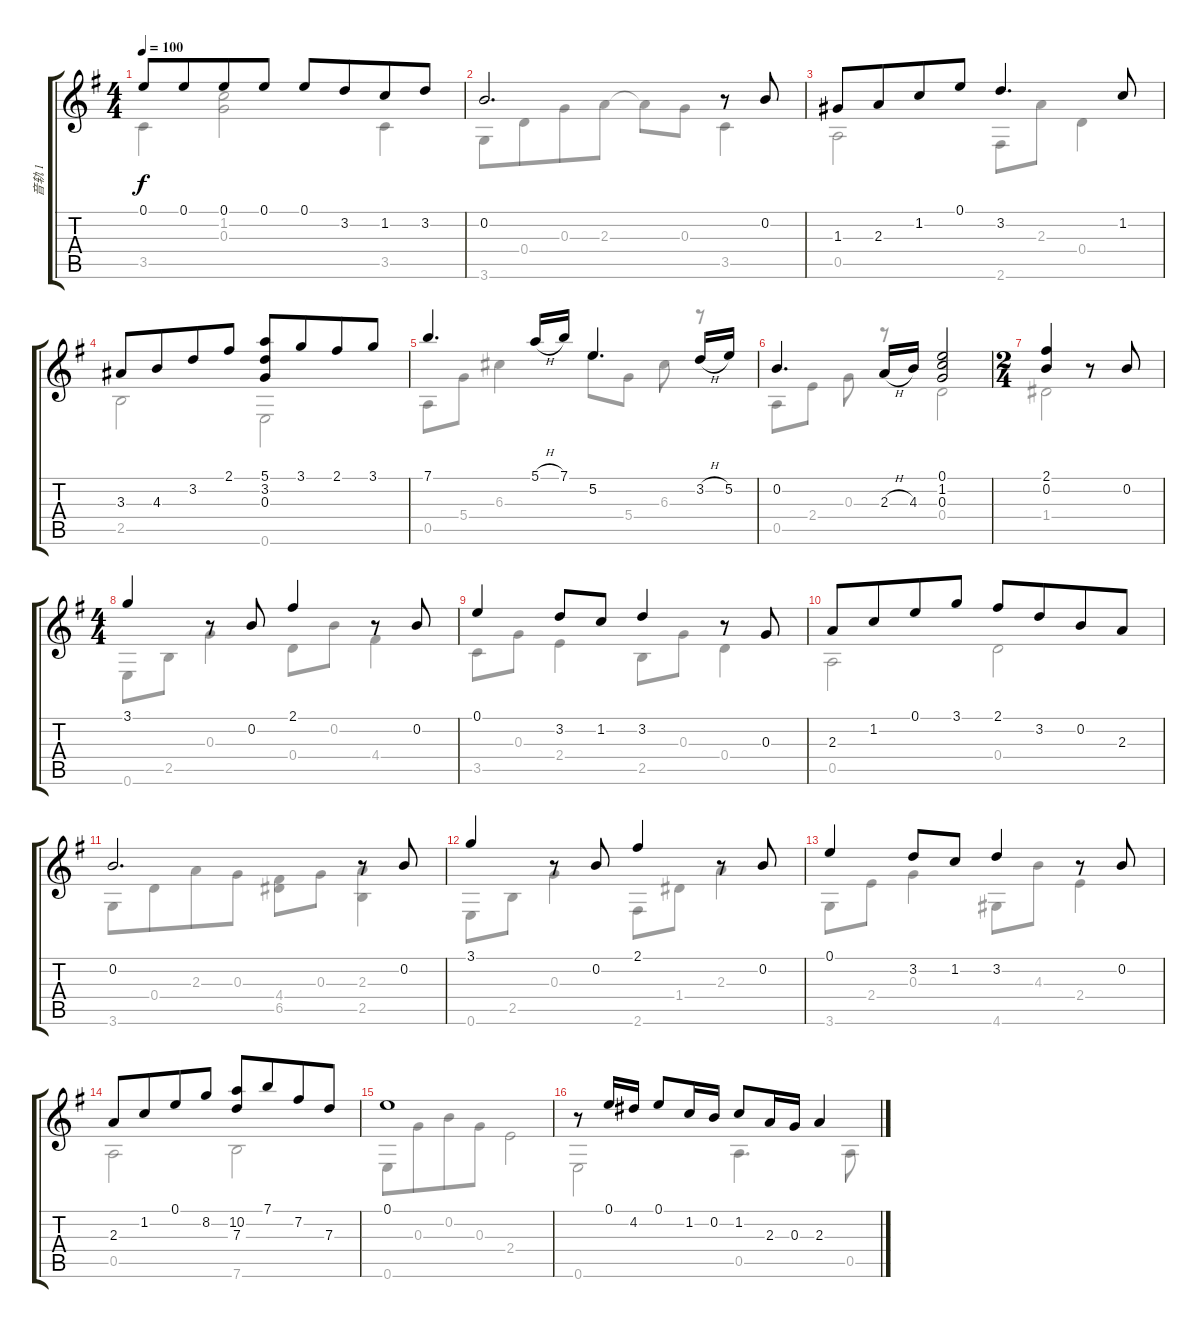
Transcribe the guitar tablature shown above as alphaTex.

\track ("音轨 1" "音轨 1") {instrument acousticguitarnylon}
\staff {score tabs}
\tuning (E4 B3 G3 D3 A2 E2) {hide}
\voice
\ts (4 4)
\tempo 100
\clef g2
\ks g
0.1.8{dy f beam Up} 0.1.8{beam Up beam merge} 0.1.8{beam Up} 0.1.8{beam Up} 0.1.8{beam Up} 3.2.8{beam Up beam merge} 1.2.8{beam Up} 3.2.8{beam Up} |
0.2.2{d} r.8 0.2.8 |
1.3.8{beam Up} 2.3.8{beam Up beam merge} 1.2.8{beam Up} 0.1.8{beam Up} 3.2.4{d beam Up} 1.2.8{beam Up} |
3.3.8{beam Up} 4.3.8{beam Up beam merge} 3.2.8{beam Up} 2.1.8{beam Up beam split} (5.1 3.2 0.3).8{beam Up} 3.1.8{beam Up beam merge} 2.1.8{beam Up} 3.1.8{beam Up} |
7.1.4{d beam Up} 5.1{h}.16{beam Up} 7.1.16{beam Up} 5.2.4{d beam Up} 3.2{h}.16{beam Up} 5.2.16{beam Up} |
0.2.4{d beam Up} 2.3{h}.16{beam Up beam merge} 4.3.16{beam Up} (0.1 1.2 0.3).2{beam Up} |
\ts (2 4)
(2.1 0.2).4{beam Up} r.8 0.2.8{beam Up} |
\ts (4 4)
3.1.4{beam Up} r.8 0.2.8{beam Up} 2.1.4{beam Up} r.8 0.2.8{beam Up} |
0.1.4{beam Up} 3.2.8{beam Up} 1.2.8{beam Up} 3.2.4{beam Up} r.8 0.3.8{beam Up} |
2.3.8{beam Up} 1.2.8{beam Up beam merge} 0.1.8{beam Up} 3.1.8{beam Up beam split} 2.1.8{beam Up} 3.2.8{beam Up beam merge} 0.2.8{beam Up} 2.3.8{beam Up} |
0.2.2{d} r.8 0.2.8 |
3.1.4 r.8 0.2.8{beam Up} 2.1.4 r.8 0.2.8 |
0.1.4{beam Up} 3.2.8{beam Up} 1.2.8{beam Up} 3.2.4{beam Up} r.8 0.2.8{beam Up} |
2.3.8{beam Up} 1.2.8{beam Up beam merge} 0.1.8{beam Up} 8.2.8{beam Up} (10.2 7.3).8{beam Up} 7.1.8{beam Up beam merge} 7.2.8{beam Up} 7.3.8{beam Up} |
0.1.1{beam Up} |
r.8 0.1.16{beam Up beam merge} 4.2.16{beam Up} 0.1.8{beam Up beam merge} 1.2.16{beam Up beam merge} 0.2.16{beam Up} 1.2.8{beam Up} 2.3.16{beam Up} 0.3.16{beam Up} 2.3.4
\voice
\clef g2
\ottava regular
\simile none
\ks g
3.5.4{dy f} (1.2 0.3).2 3.5.4 |
3.6.8{beam Down} 0.4.8{beam Down beam merge} 0.3.8{beam Down} 2.3.8{beam Down} 2.3{t}.8 0.3.8 3.5.4 |
0.5.2 2.6.8 2.3.8 0.4.4 |
2.5.2 0.6.2 |
0.5.8 5.4.8 6.3.4 5.2.8 5.4.8 6.3.8 r.8 |
0.5.8 2.4.8 0.3.8 r.8 0.4.2 |
1.4.2 |
0.6.8 2.5.8 0.3.4 0.4.8 0.2.8 4.4.4 |
3.5.8 0.3.8 2.4.4 2.5.8 0.3.8 0.4.4 |
0.5.2 0.4.2 |
3.6.8 0.4.8{beam merge} 2.3.8 0.3.8 (4.4 6.5).8 0.3.8 (2.3 2.5).4 |
0.6.8 2.5.8 0.3.4 2.6.8 1.4.8 2.3.4 |
3.6.8 2.4.8 0.3.4 4.6.8 4.3.8 2.4.4 |
0.5.2 7.6.2 |
0.6.8 0.3.8{beam merge} 0.2.8 0.3.8 2.4.2 |
0.6.2 0.5.4{d} 0.5.8
